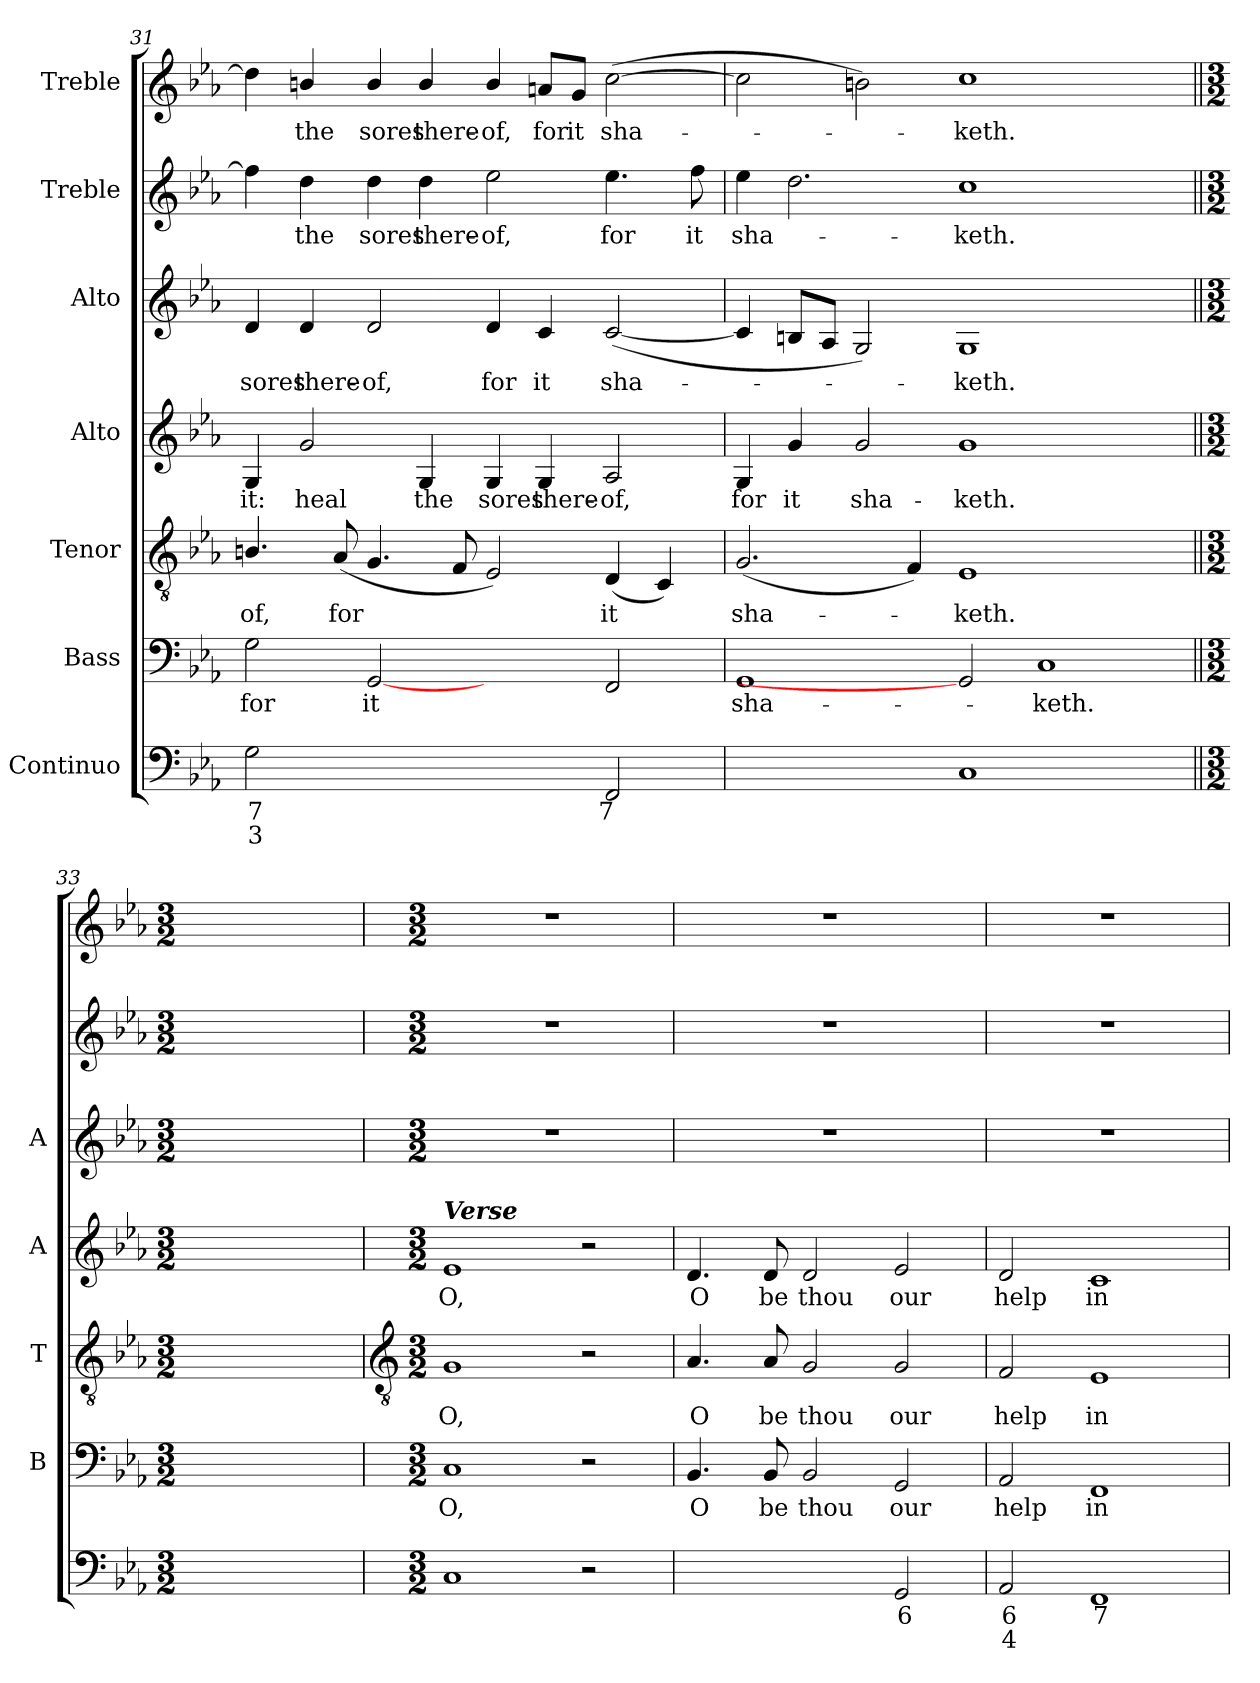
**kern	**text	**text	**kern	**text	**kern	**text	**kern	**text	**kern	**text	**kern	**text	**kern	**text
*part7	*part7	*part7	*part6	*part6	*part5	*part5	*part4	*part4	*part3	*part3	*part2	*part2	*part1	*part1
*staff7	*staff7	*staff7	*staff6	*staff6	*staff5	*staff5	*staff4	*staff4	*staff3	*staff3	*staff2	*staff2	*staff1	*staff1
*I"Continuo	*	*	*I"Bass	*	*I"Tenor	*	*I"Alto	*	*I"Alto	*	*I"Treble	*	*I"Treble	*
*	*	*	*I'B	*	*I'T	*	*I'A	*	*I'A	*	*	*	*	*
!!LO:PB:g=z
*clefF4	*	*	*clefF4	*	*clefGv2	*	*clefG2	*	*clefG2	*	*clefG2	*	*clefG2	*
*k[b-e-a-]	*	*	*k[b-e-a-]	*	*k[b-e-a-]	*	*k[b-e-a-]	*	*k[b-e-a-]	*	*k[b-e-a-]	*	*k[b-e-a-]	*
*E-:	*	*	*E-:	*	*E-:	*	*E-:	*	*E-:	*	*E-:	*	*E-:	*
=31	=31	=31	=31	=31	=31	=31	=31	=31	=31	=31	=31	=31	=31	=31
!	!LO:LY:b	!LO:LY:b	!	!LO:LY:b	!	!LO:LY:b	!	!LO:LY:b	!	!LO:LY:b	!	!	!	!
2G\	7	3	2G\	for	4.Bn/	-of,	4G/	it:	4d/	sores	4ff\]	.	4dd\]	.
!	!	!	!	!	!	!	!	!LO:LY:b	!	!LO:LY:b	!	!LO:LY:b	!	!LO:LY:b
.	.	.	.	.	.	.	2g/	heal	4d/	there-	4dd\	the	4bn/	the
!	!	!	!	!	!	!LO:LY:b	!	!	!	!	!	!	!	!
.	.	.	.	.	(<8A-/	for	.	.	.	.	.	.	.	.
!	!LO:LY:b	!	!	!LO:LY:b	!	!	!	!	!	!LO:LY:b	!	!LO:LY:b	!	!LO:LY:b
[2GG/yy	3	.	[2GG	it	4.G/	.	.	.	2d/	-of,	4dd\	sores	4b/	sores
!	!	!	!	!	!	!	!	!LO:LY:b	!	!	!	!LO:LY:b	!	!LO:LY:b
.	.	.	.	.	.	.	4G/	the	.	.	4dd\	there-	4b/	there-
.	.	.	.	.	8F/	.	.	.	.	.	.	.	.	.
!	!LO:LY:b	!LO:LY:b	!	!	!	!	!	!LO:LY:b	!	!LO:LY:b	!	!LO:LY:b	!	!LO:LY:b
2GG/yy]	6	5	2ryy	.	2E-/)	.	4G/	sores	4d/	for	2ee-\	-of,	4b/	-of,
!	!	!	!	!	!	!	!	!LO:LY:b	!	!LO:LY:b	!	!	!	!LO:LY:b
.	.	.	.	.	.	.	4G/	there-	4c/	it	.	.	8an/L	for
!	!	!	!	!	!	!	!	!	!	!	!	!	!	!LO:LY:b
.	.	.	.	.	.	.	.	.	.	.	.	.	8g/J	it
!	!LO:LY:b	!	!	!	!	!LO:LY:b	!	!LO:LY:b	!	!LO:LY:b	!	!LO:LY:b	!	!LO:LY:b
2FF/	7	.	2FF/	.	(<4D/	it	2A-/	-of,	(<[2c/	sha-	4.ee-\	for	(>[2cc\	sha-
.	.	.	.	.	4C/)	.	.	.	.	.	.	.	.	.
!	!	!	!	!	!	!	!	!	!	!	!	!LO:LY:b	!	!
.	.	.	.	.	.	.	.	.	.	.	8ff\	it	.	.
=32	=32	=32	=32	=32	=32	=32	=32	=32	=32	=32	=32	=32	=32	=32
!	!LO:LY:b	!LO:LY:b	!	!LO:LY:b	!	!LO:LY:b	!	!LO:LY:b	!	!	!	!LO:LY:b	!	!
[2GG/yy	6	4	1GG	sha-	(<2.G/	sha-	4G/	for	4c/]	.	4ee-\	sha-	2cc\]	.
!	!	!	!	!	!	!	!	!LO:LY:b	!	!	!	!	!	!
.	.	.	.	.	.	.	4g/	it	8Bn/L	.	2.dd\	.	.	.
.	.	.	.	.	.	.	.	.	8A-/J	.	.	.	.	.
!	!LO:LY:b	!LO:LY:b	!	!	!	!	!	!LO:LY:b	!	!	!	!	!	!
2GG/yy]	5	3	.	.	.	.	2g/	sha-	2G/)	.	.	.	2bn\)	.
.	.	.	.	.	4F/)	.	.	.	.	.	.	.	.	.
!	!	!	!	!	!	!LO:LY:b	!	!LO:LY:b	!	!LO:LY:b	!	!LO:LY:b	!	!LO:LY:b
1C	.	.	2GG]	.	1E-	keth.	1g	-keth.	1G	keth.	1cc	keth.	1cc	keth.
!	!	!	!	!LO:LY:b	!	!	!	!	!	!	!	!	!	!
.	.	.	1C	-keth.	.	.	.	.	.	.	.	.	.	.
2ryy	.	.	.	.	2ryy	.	2ryy	.	2ryy	.	2ryy	.	2ryy	.
=33||	=33||	=33||	=33||	=33||	=33||	=33||	=33||	=33||	=33||	=33||	=33||	=33||	=33||	=33||
*M3/2	*	*	*M3/2	*	*M3/2	*	*M3/2	*	*M3/2	*	*M3/2	*	*M3/2	*
1.ryy	.	.	1.ryy	.	1.ryy	.	1.ryy	.	1.ryy	.	1.ryy	.	1.ryy	.
!!LO:LB:g=z
=34	=34	=34	=34	=34	=34	=34	=34	=34	=34	=34	=34	=34	=34	=34
*	*	*	*	*	*clefGv2	*	*	*	*	*	*	*	*	*
*M3/2	*	*	*M3/2	*	*M3/2	*	*M3/2	*	*M3/2	*	*M3/2	*	*M3/2	*
*	*	*	*	*	*	*	*	*	*	*	*	*	*MM160	*
!	!	!	!	!	!	!	!LO:TX:a:Bi:t=Verse	!	!	!	!	!	!	!
!	!	!	!	!LO:LY:b	!	!LO:LY:b	!	!LO:LY:b	!	!	!	!	!	!
1C	.	.	1C	O,	1G	O,	1e-	O,	1.r	.	1.r	.	1.r	.
2r	.	.	2r	.	2r	.	2r	.	.	.	.	.	.	.
=35	=35	=35	=35	=35	=35	=35	=35	=35	=35	=35	=35	=35	=35	=35
!	!LO:LY:b	!	!	!LO:LY:b	!	!LO:LY:b	!	!LO:LY:b	!	!	!	!	!	!
[2BB-/yy	7	.	4.BB-/	O	4.A-/	O	4.d/	O	1.r	.	1.r	.	1.r	.
!	!	!	!	!LO:LY:b	!	!LO:LY:b	!	!LO:LY:b	!	!	!	!	!	!
.	.	.	8BB-/	be	8A-/	be	8d/	be	.	.	.	.	.	.
!	!LO:LY:b	!	!	!LO:LY:b	!	!LO:LY:b	!	!LO:LY:b	!	!	!	!	!	!
2BB-/yy]	6	.	2BB-/	thou	2G/	thou	2d/	thou	.	.	.	.	.	.
!	!LO:LY:b	!	!	!LO:LY:b	!	!LO:LY:b	!	!LO:LY:b	!	!	!	!	!	!
2GG/	6	.	2GG/	our	2G/	our	2e-/	our	.	.	.	.	.	.
=36	=36	=36	=36	=36	=36	=36	=36	=36	=36	=36	=36	=36	=36	=36
!	!LO:LY:b	!LO:LY:b	!	!LO:LY:b	!	!LO:LY:b	!	!LO:LY:b	!	!	!	!	!	!
2AA-/	6	4	2AA-/	help	2F/	help	2d/	help	1.r	.	1.r	.	1.r	.
!	!LO:LY:b	!	!	!LO:LY:b	!	!LO:LY:b	!	!LO:LY:b	!	!	!	!	!	!
1FF	7	.	1FF	in	1E-	in	1c	in	.	.	.	.	.	.
=	=	=	=	=	=	=	=	=	=	=	=	=	=	=
*-	*-	*-	*-	*-	*-	*-	*-	*-	*-	*-	*-	*-	*-	*-
